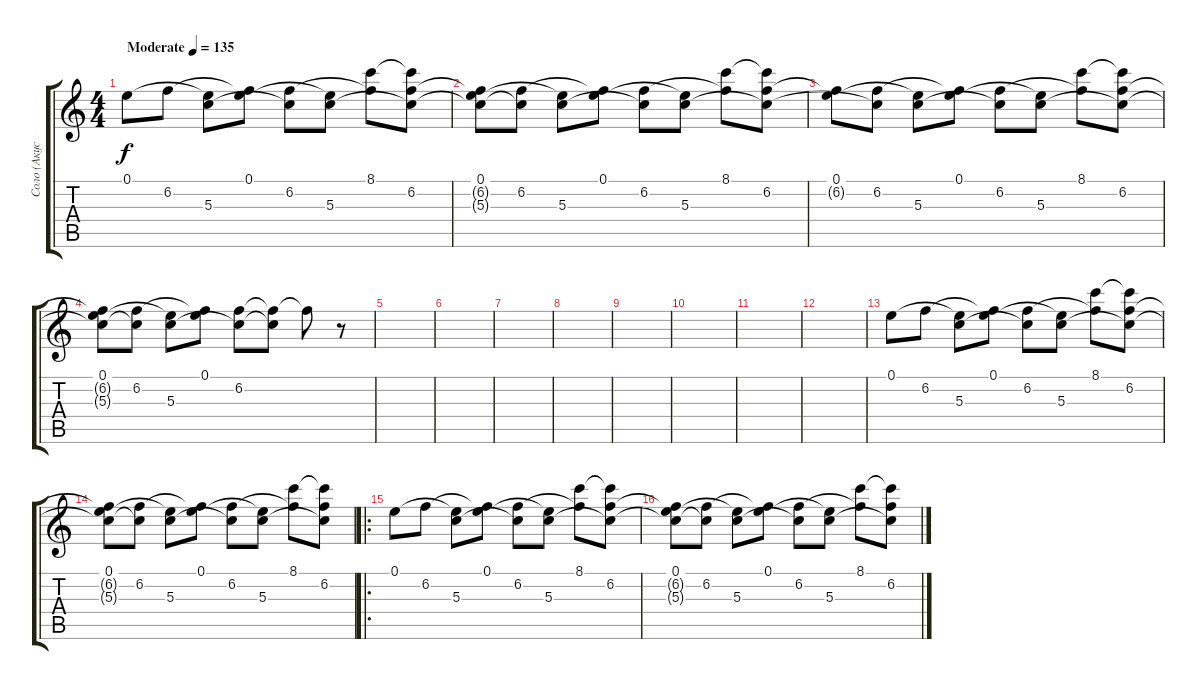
\track ("Соло (Акустика)" "Соло (Акус") {instrument acousticguitarsteel}
\staff {score tabs}
\tuning (E4 B3 G3 D3 A2 E2) {hide}
\ts (4 4)
\tempo (135 "Moderate")
\clef g2
\ks c
0.1.8{dy f instrument acousticguitarsteel} 6.2.8 (0.1{t} 5.3).8 (0.1 6.2{t}).8 (6.2 5.3{t}).8 (0.1{t} 5.3).8 (8.1 6.2{t}).8 (8.1{t} 6.2 5.3{t}).8 |
(0.1 6.2{t} 5.3{t}).8 (6.2 5.3{t}).8 (0.1{t} 5.3).8 (0.1 6.2{t}).8 (6.2 5.3{t}).8 (0.1{t} 5.3).8 (8.1 6.2{t}).8 (8.1{t} 6.2 5.3{t}).8 |
(0.1 6.2{t}).8 (6.2 5.3{t}).8 (0.1{t} 5.3).8 (0.1 6.2{t}).8 (6.2 5.3{t}).8 (0.1{t} 5.3).8 (8.1 6.2{t}).8 (8.1{t} 6.2 5.3{t}).8 |
(0.1 6.2{t} 5.3{t}).8 (6.2 5.3{t}).8 (0.1{t} 5.3).8 (0.1 6.2{t}).8 (6.2 5.3{t}).8 (6.2{t} 5.3{t}).8 6.2{t}.8 r.8 |
|
|
|
|
|
|
|
|
0.1.8 6.2.8 (0.1{t} 5.3).8 (0.1 6.2{t}).8 (6.2 5.3{t}).8 (0.1{t} 5.3).8 (8.1 6.2{t}).8 (8.1{t} 6.2 5.3{t}).8 |
(0.1 6.2{t} 5.3{t}).8 (6.2 5.3{t}).8 (0.1{t} 5.3).8 (0.1 6.2{t}).8 (6.2 5.3{t}).8 (0.1{t} 5.3).8 (8.1 6.2{t}).8 (8.1{t} 6.2 5.3{t}).8 |
\ro
0.1.8 6.2.8 (0.1{t} 5.3).8 (0.1 6.2{t}).8 (6.2 5.3{t}).8 (0.1{t} 5.3).8 (8.1 6.2{t}).8 (8.1{t} 6.2 5.3{t}).8 |
(0.1 6.2{t} 5.3{t}).8 (6.2 5.3{t}).8 (0.1{t} 5.3).8 (0.1 6.2{t}).8 (6.2 5.3{t}).8 (0.1{t} 5.3).8 (8.1 6.2{t}).8 (8.1{t} 6.2 5.3{t}).8
